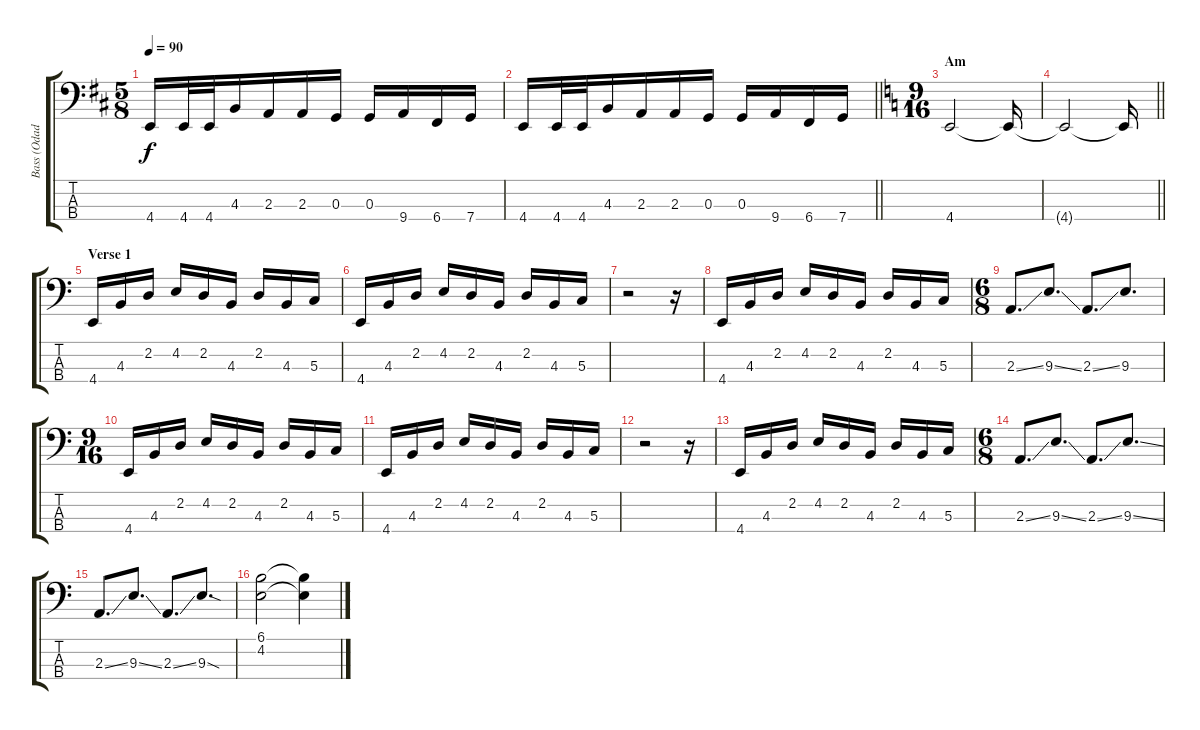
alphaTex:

\track ("Bass (Odadjian)" "Bass (Odad") {instrument electricbasspick}
\staff {score tabs}
\tuning (F2 C2 G1 C1) {hide}
\ts (5 8)
\tempo 90
\clef f4
\ks bminor
4.4.16{dy f} 4.4.32 4.4.32 4.3.16 2.3.16 2.3.16 0.3.16 0.3.16 9.4.16 6.4.16 7.4.16 |
\barLineRight lightlight
4.4.16 4.4.32 4.4.32 4.3.16 2.3.16 2.3.16 0.3.16 0.3.16 9.4.16 6.4.16 7.4.16 |
\ts (9 16)
\section ("" "Am")
\ks aminor
4.4.2 4.4{t}.16 |
\barLineRight lightlight
4.4{t}.2 4.4{t}.16 |
\section ("" "Verse 1")
4.4.16 4.3.16 2.2.16 4.2.16 2.2.16 4.3.16 2.2.16 4.3.16 5.3.16 |
4.4.16 4.3.16 2.2.16 4.2.16 2.2.16 4.3.16 2.2.16 4.3.16 5.3.16 |
r.2 r.16 |
4.4.16 4.3.16 2.2.16 4.2.16 2.2.16 4.3.16 2.2.16 4.3.16 5.3.16 |
\ts (6 8)
2.3{ss}.8{d} 9.3{ss}.8{d} 2.3{ss}.8{d} 9.3.8{d} |
\ts (9 16)
4.4.16 4.3.16 2.2.16 4.2.16 2.2.16 4.3.16 2.2.16 4.3.16 5.3.16 |
4.4.16 4.3.16 2.2.16 4.2.16 2.2.16 4.3.16 2.2.16 4.3.16 5.3.16 |
r.2 r.16 |
4.4.16 4.3.16 2.2.16 4.2.16 2.2.16 4.3.16 2.2.16 4.3.16 5.3.16 |
\ts (6 8)
2.3{ss}.8{d} 9.3{ss}.8{d} 2.3{ss}.8{d} 9.3{ss}.8{d} |
2.3{ss}.8{d} 9.3{ss}.8{d} 2.3{ss}.8{d} 9.3{sod}.8{d} |
(6.1 4.2).2 (6.1{t} 4.2{t}).4
